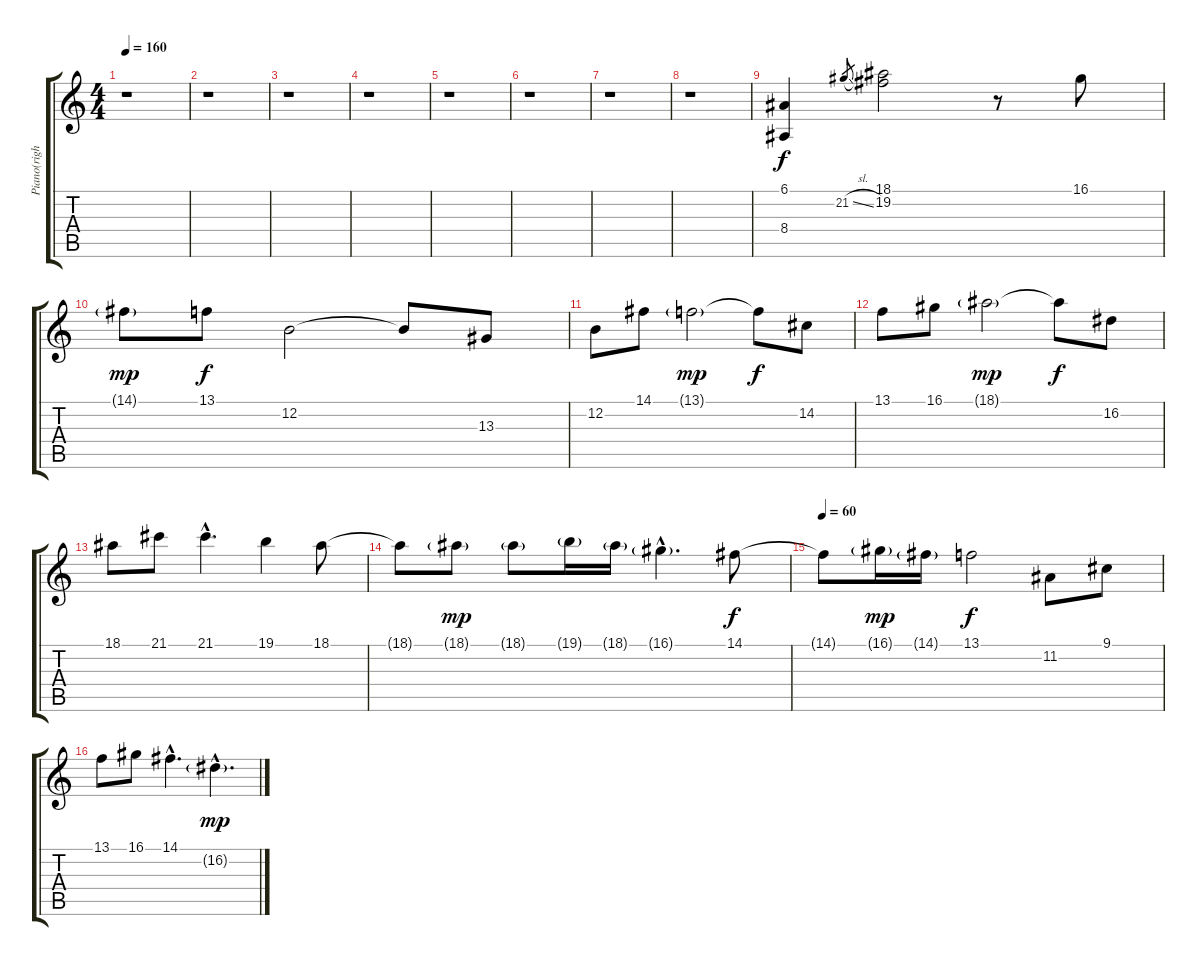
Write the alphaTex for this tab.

\track ("Piano(right hand)" "Piano(righ") {instrument brightacousticpiano}
\staff {score tabs}
\tuning (E4 B3 G3 D3 A2 E2) {hide}
\ts (4 4)
\tempo 160
\clef g2
\ks c
r.1{dy f} |
r.1 |
r.1 |
r.1 |
r.1 |
r.1 |
r.1 |
r.1 |
(6.1 8.4).4 21.2{sl}.8{gr} (18.1 19.2).2 r.8 16.1.8 |
14.1{g}.8{dy mp} 13.1.8{dy f} 12.2.2 12.2{t}.8 13.3.8 |
12.2.8 14.1.8 13.1{g}.2{dy mp} 13.1{t}.8{dy f} 14.2.8 |
13.1.8 16.1.8 18.1{g}.2{dy mp} 18.1{t}.8{dy f} 16.2.8 |
18.1.8 21.1.8 21.1{hac}.4{d} 19.1.4 18.1.8 |
18.1{t}.8 18.1{g}.8{dy mp} 18.1{g}.8 19.1{g}.16 18.1{g}.16 16.1{g hac}.4{d} 14.1.8{dy f} |
\tempo 60
14.1{t}.8 16.1{g}.16{dy mp} 14.1{g}.16 13.1.2{dy f} 11.2.8 9.1.8 |
13.1.8 16.1.8 14.1{hac}.4{d} 16.2{g hac}.4{d dy mp}
